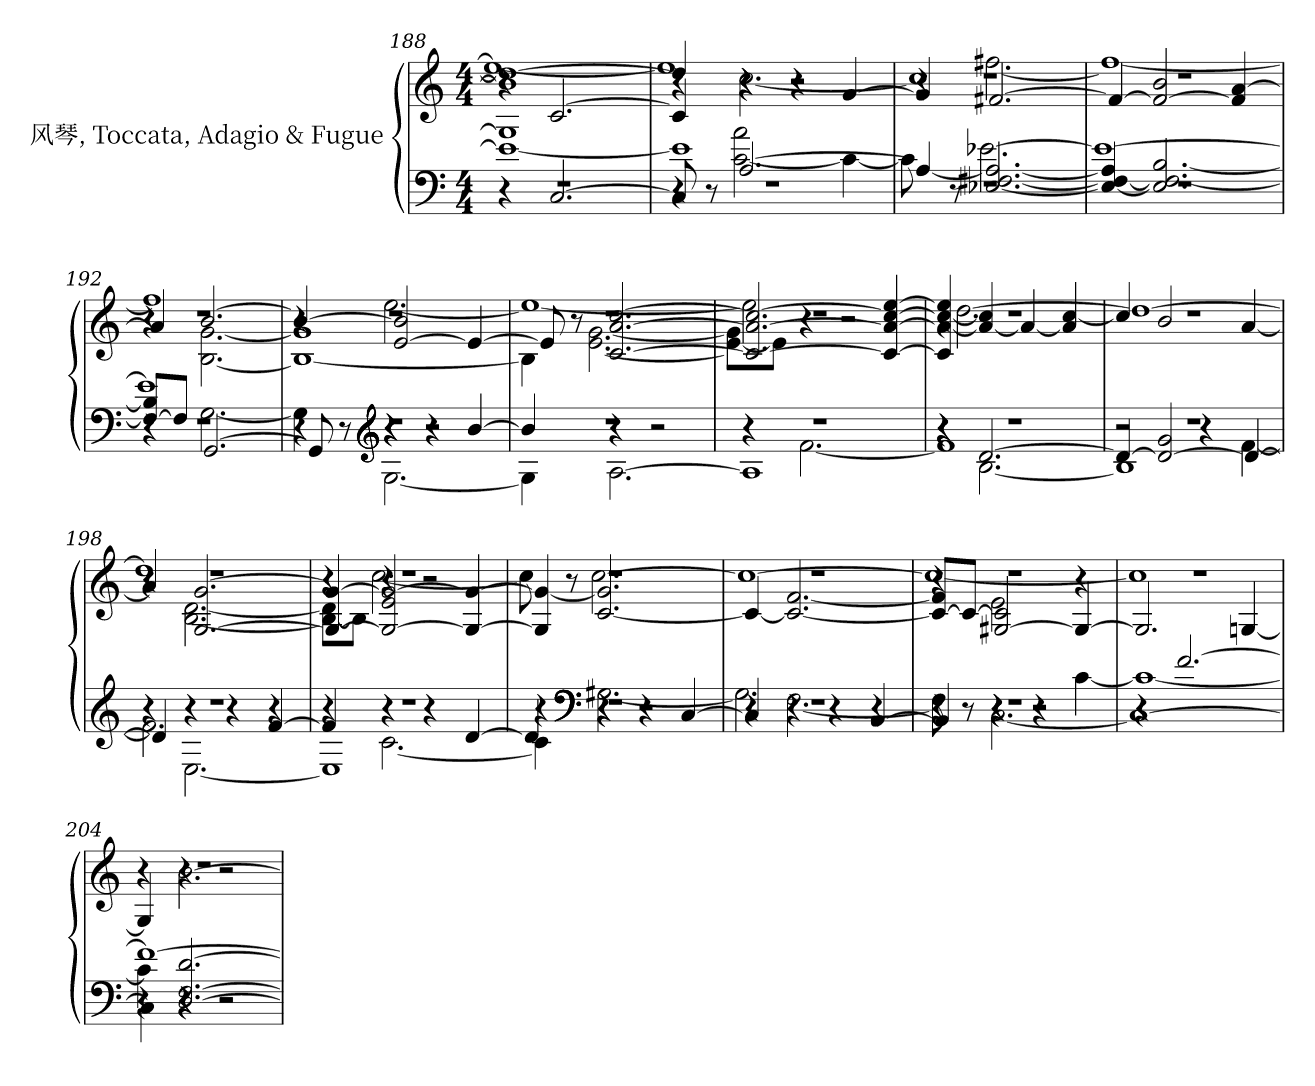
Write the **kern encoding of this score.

**kern	**kern
*part1	*part1
*staff2	*staff1
*I"风琴, Toccata, Adagio &amp; Fugue	*
*clefF4	*clefG2
*k[]	*k[]
*M4/4	*M4/4
=188	=188
*^	*^
*	*^	*	*^
*	*	*	*	*	*^
1r	1e_	4r	1dd_	1ee_	4r	1G#] 1b]
.	.	[2.C/	.	.	[2.c/	.
=189	=189	=189	=189	=189	=189	=189
*	*	*^	*	*	*	*
1r	1e]	8C/]	4r	4dd/]	1ee]	4c/]	4r
.	.	8r	.	.	.	.	.
.	.	[2.A/	[2c\ 2a\	4r	.	4r	[2.cc\
.	.	.	.	2r	.	4r	.
.	.	.	4c\_	.	.	[4g/	.
*	*	*v	*v	*	*	*	*
=190	=190	=190	=190	=190	=190	=190
1r	4A/_	8c\]	1r	4r	4g/]	1cc]
.	.	8r	.	.	.	.
.	[2.E-X/ [2.F#X/ 2.A/_	[2.e-X\	.	[2.ff#X\	[2.f#X/	.
*	*	*	*	*	*v	*v
=191	=191	=191	=191	=191	=191
1r	4E-/_ 4F#/_ 4A/]	1e-_	1r	1ff#_	4f#/_
.	2.E-/] 2.F#/_ [2.B/	.	.	.	2f#/_ 2b/
.	.	.	.	.	4f#/] [4a/
=192	=192	=192	=192	=192	=192
*	*	*^	*	*	*^
1r	4r	8F#/_ 8B/]L	1e-]	1r	1ff#]	4a/]	4r
.	.	8F#/J]	.	.	.	.	.
.	[2.G\	[2.GG/	.	.	.	[2.b/	[2.B\ [2.g\
!!LO:LB:g=z	!!	!!	!!
=193	=193	=193	=193	=193	=193	=193	=193
1r	4G\]	8GG/]	4r	1r	4r	4b/_	1B_ 1g]
.	.	8r	.	.	.	.	.
*clefG2	*	*	*	*	*	*	*
.	4r	4r	[2.G\	.	[2.ee\	[2e/ 2b/]	.
.	2r	4r	.	.	.	.	.
.	.	[4b/	.	.	.	4e/_	.
*	*	*v	*v	*	*	*	*
=194	=194	=194	=194	=194	=194	=194
1r	4b/]	4G\]	1r	1ee_	8e/]	4B\]
.	.	.	.	.	8r	.
.	4r	[2.A\	.	.	[2.c/ [2.a/ [2.cc/	[2.e\ [2.g\
.	2r	.	.	.	.	.
=195	=195	=195	=195	=195	=195	=195
1r	4r	1A]	1r	2ee\]	2.c/_ 2.a/_ 2.cc/_	8e\_ 8g\]L
.	.	.	.	.	.	8e\J]
.	[2.f\	.	.	.	.	4r
.	.	.	.	2r	.	2r
.	.	.	.	.	4c/_ 4a/_ 4cc/_ [4ee/	.
*	*	*	*	*	*v	*v
=196	=196	=196	=196	=196	=196
*	*	*^	*	*	*
1r	1f]	4r	4r	1r	4c/] 4a/_ 4cc/_ 4ee/]	4r
.	.	[2.d/	[2.B\	.	4a/_ 4cc/]	[2.dd\
.	.	.	.	.	4a/_	.
.	.	.	.	.	4a/] [4cc/	.
=197	=197	=197	=197	=197	=197	=197
1r	2r	4d/_	1B]	1r	4cc/]	1dd_
.	.	2d/_ 2g/	.	.	2b/	.
.	4r	.	.	.	.	.
.	[4f\	4d/_	.	.	[4a/	.
=198	=198	=198	=198	=198	=198	=198
*	*	*	*	*	*	*^
1r	2.f\]	4d/]	4r	1r	4r	4a/]	1dd]
.	.	4r	[2.E\	.	[2.B\ [2.d\	[2.G/ [2.g/	.
.	.	4r	.	.	.	.	.
.	4r	[4f/	.	.	.	.	.
!!LO:LB:g=z	!!	!!	!!
=199	=199	=199	=199	=199	=199	=199	=199
1r	4r	4f/]	1E]	1r	8B\_ 8d\]L	4G/_ 4g/_	4r
.	.	.	.	.	8B\J]	.	.
.	[2.c\	4r	.	.	4r	2G/_ 2e/ 2g/_	[2.cc\
.	.	4r	.	.	2r	.	.
.	.	[4d/	.	.	.	4G/_ 4g/_	.
*	*	*	*	*	*	*v	*v
=200	=200	=200	=200	=200	=200	=200
1r	4c\]	4d/]	4r	1r	4G/] 4g/_	8cc\]
.	.	.	.	.	.	8r
*clefF4	*	*	*	*	*	*
.	4r	4r	[2.G#X\	.	[2.c/ 2.g/]	[2.cc\
.	2r	4r	.	.	.	.
.	.	[4C/	.	.	.	.
=201	=201	=201	=201	=201	=201	=201
1r	4r	4C/]	2.G#\]	1r	4c/_	1cc_
.	[2.F\	4r	.	.	2.c/_ [2.f/	.
.	.	4r	.	.	.	.
.	.	[4BB/	4r	.	.	.
=202	=202	=202	=202	=202	=202	=202
*	*	*	*	*	*	*^
1r	8F\]	4BB/]	4r	1r	4r	8c/_ 8f/]L	1cc_
.	8r	.	.	.	.	8c/J_	.
.	4r	4r	[2.C\	.	2e\	[2G#X/ 2c/]	.
.	4r	2r	.	.	.	.	.
.	[4c\	.	.	.	4r	4G#/_	.
*	*	*v	*v	*	*	*	*
*	*	*	*	*	*v	*v
=203	=203	=203	=203	=203	=203
4r	1c_	1C_	1r	2.G#/]	1cc]
[2.f/	.	.	.	.	.
.	.	.	.	[4Gn/	.
=204	=204	=204	=204	=204	=204
*	*	*^	*	*	*
1f_	4c\]	4r	4C\]	1r	4G/]	4r
.	4r	[2.D/ [2.F/ [2.d/	4r	.	4r	[2.b\
.	2r	.	2r	.	2r	.
*v	*v	*v	*v	*	*	*
*	*v	*v	*v
=	=
*-	*-
